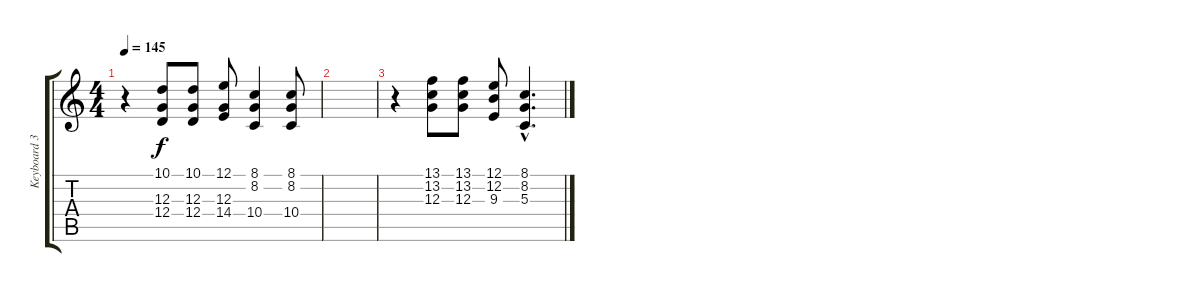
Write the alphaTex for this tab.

\track ("Keyboard 3 (Strings / Brass Section)" "Keyboard 3") {instrument stringensemble1}
\staff {score tabs}
\tuning (E4 B3 G3 D3 A2 E2) {hide}
\ts (4 4)
\tempo 145
\clef g2
\ks c
r.4{dy f} (10.1 12.3 12.4).8 (10.1 12.3 12.4).8 (12.1 12.3 14.4).8 (8.1 8.2 10.4).4 (8.1 8.2 10.4).8 |
|
r.4 (13.1 13.2 12.3).8 (13.1 13.2 12.3).8 (12.1 12.2 9.3).8 (8.1{hac} 8.2{hac} 5.3{hac}).4{d}
